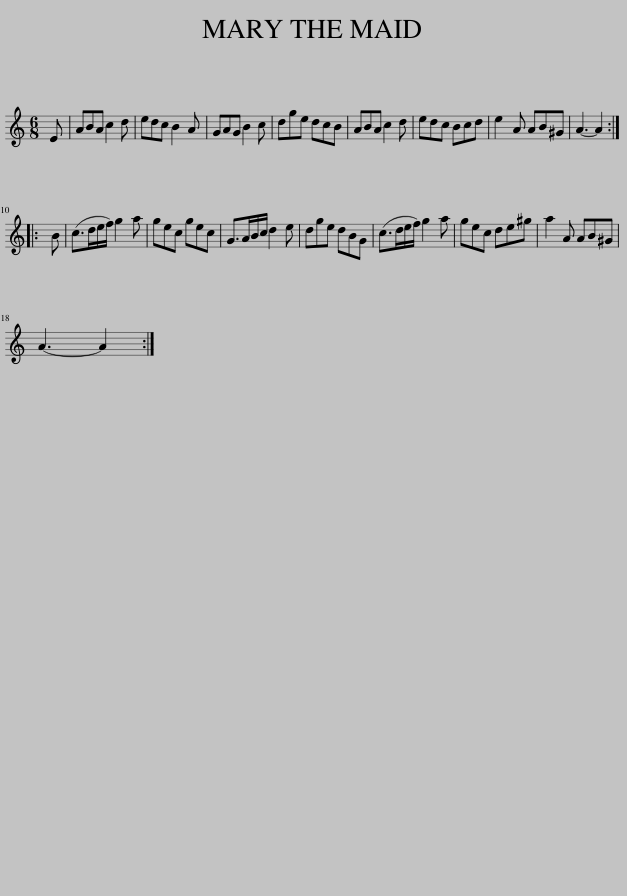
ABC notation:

X:1
L:1/8
M:6/8
I:linebreak $
K:C
V:1 treble
V:1
 E | ABA c2 d | edc B2 A | GAG B2 c | dge dcB | %5
 ABA c2 d | edc Bcd | e2 A AB^G | A3- A2 ::$ B | %10
 (c>de/f/) g2 a | gec gec | G>AB/c/ d2 e | dge dBG | (c>de/f/) g2 a | %15
 gec de^g | a2 A AB^G |$ A3- A2 :| %18
